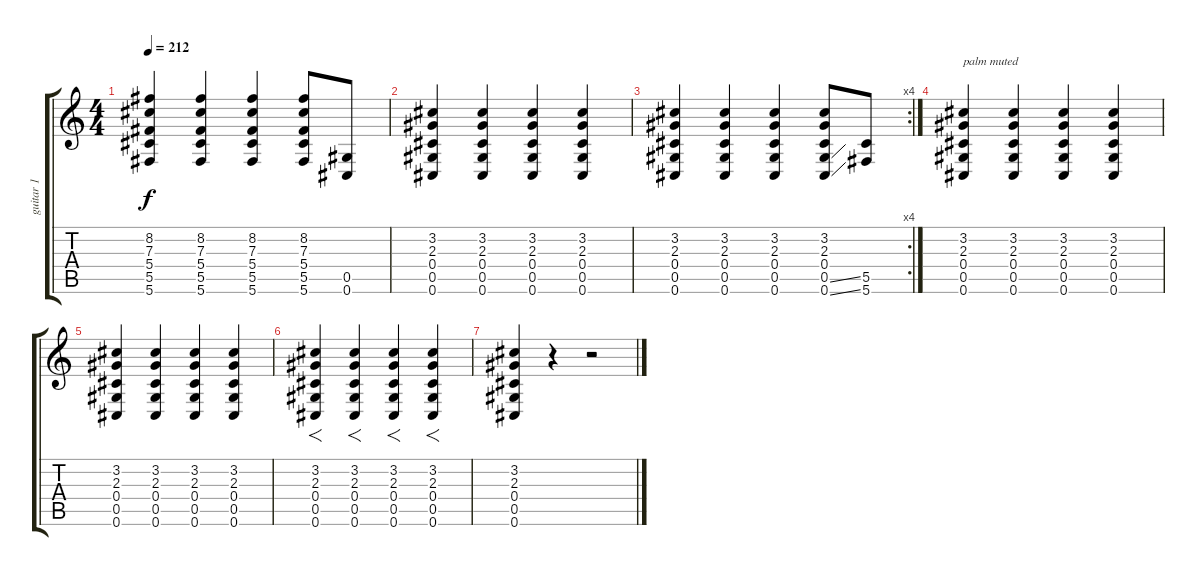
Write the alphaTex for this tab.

\track ("guitar 1" "guitar 1") {instrument overdrivenguitar}
\staff {score tabs}
\tuning (Eb4 Bb3 Gb3 Db3 Ab2 Db2) {hide}
\ts (4 4)
\tempo 212
\clef g2
\ks c
(8.2 7.3 5.4 5.5 5.6).4{dy f} (8.2 7.3 5.4 5.5 5.6).4 (8.2 7.3 5.4 5.5 5.6).4 (8.2 7.3 5.4 5.5 5.6).8 (0.5 0.6).8 |
(3.2 2.3 0.4 0.5 0.6).4 (3.2 2.3 0.4 0.5 0.6).4 (3.2 2.3 0.4 0.5 0.6).4 (3.2 2.3 0.4 0.5 0.6).4 |
\rc 4
(3.2 2.3 0.4 0.5 0.6).4 (3.2 2.3 0.4 0.5 0.6).4 (3.2 2.3 0.4 0.5 0.6).4 (3.2 2.3 0.4 0.5{ss} 0.6{ss}).8 (5.5 5.6).8 |
(3.2 2.3 0.4 0.5 0.6).4{txt "palm muted"} (3.2 2.3 0.4 0.5 0.6).4 (3.2 2.3 0.4 0.5 0.6).4 (3.2 2.3 0.4 0.5 0.6).4 |
(3.2 2.3 0.4 0.5 0.6).4 (3.2 2.3 0.4 0.5 0.6).4 (3.2 2.3 0.4 0.5 0.6).4 (3.2 2.3 0.4 0.5 0.6).4 |
(3.2 2.3 0.4 0.5 0.6).4{f} (3.2 2.3 0.4 0.5 0.6).4{f} (3.2 2.3 0.4 0.5 0.6).4{f} (3.2 2.3 0.4 0.5 0.6).4{f} |
(3.2 2.3 0.4 0.5 0.6).4 r.4 r.2
